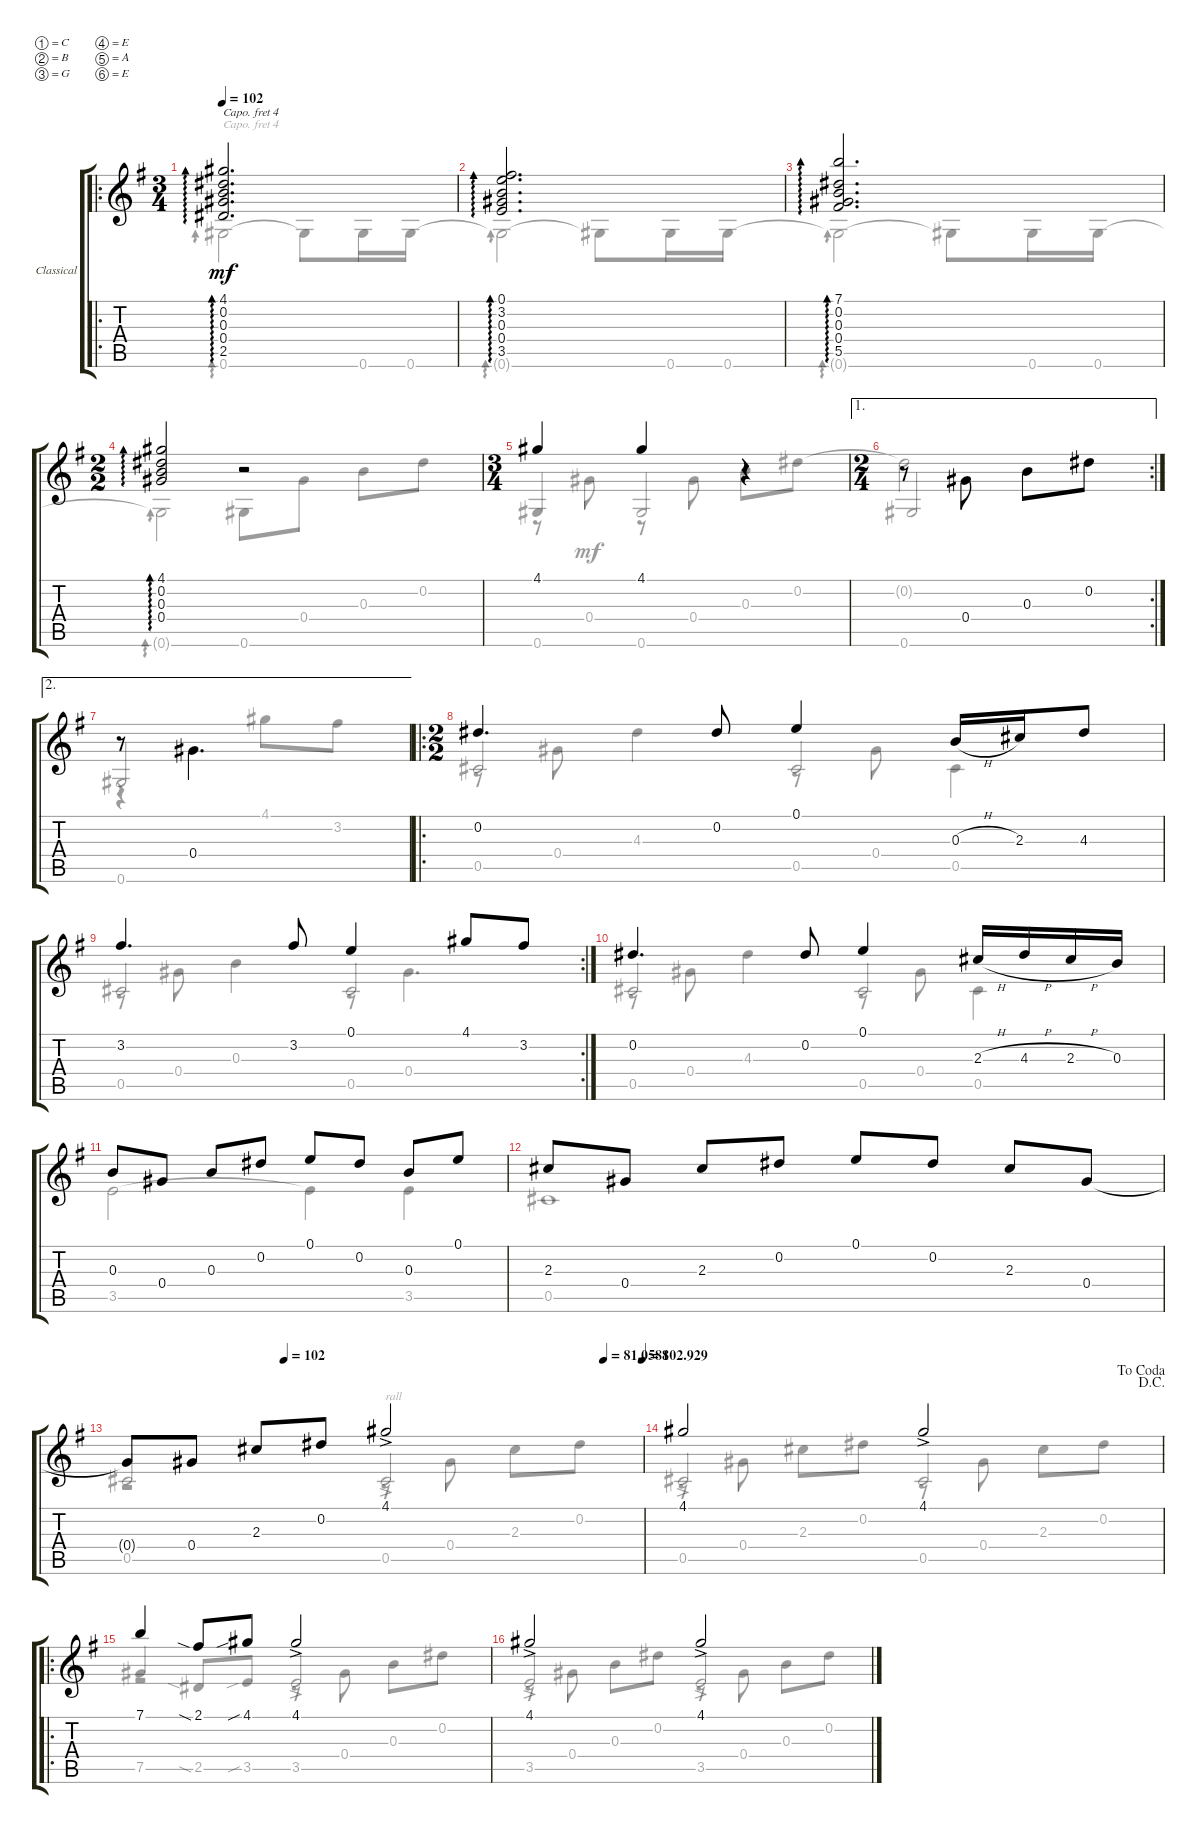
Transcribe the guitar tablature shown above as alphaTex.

\defaultSystemsLayout 4
\bracketExtendMode groupsimilarinstruments
\firstSystemTrackNameOrientation horizontal
\otherSystemsTrackNameOrientation horizontal
\track ("Classical Guitar" "Classical ") {instrument acousticguitarsteel}
\staff {score tabs}
\capo 4
\tuning (C4 B3 G3 E3 A2 E2)
\voice
\ro
\ts (3 4)
\ac
\tempo 102
\clef g2
\ks g
(4.1 0.2 0.3 0.4 2.5).2{d ad 0 dy mf instrument acousticguitarsteel} |
(0.1 3.2 0.3 0.4 3.5).2{d ad 0} |
(7.1 0.2 0.3 0.4 5.5).2{d ad 0} |
\ts (2 2)
(4.1 0.2 0.3 0.4).2{ad 0} r.2 |
\ts (3 4)
4.1.4 4.1.4 r.4 |
\ae 1
\rc 2
\ts (2 4)
r.8{beam invert} 0.4.8{beam invert} 0.3.8{beam invert} 0.2.8 |
\ae 2
r.8 0.4.4{d beam invert} |
\ro
\ts (2 2)
0.2.4{d} 0.2.8 0.1.4 0.3{h}.16 2.3.16 4.3.8 |
\rc 2
3.2.4{d} 3.2.8 0.1.4 4.1.8 3.2.8 |
0.2.4{d} 0.2.8 0.1.4 2.3{h}.16 4.3{h}.16 2.3{h}.16 0.3.16 |
0.3.8 0.4.8 0.3.8 0.2.8 0.1.8 0.2.8 0.3.8 0.1.8 |
2.3.8 0.4.8 2.3.8 0.2.8 0.1.8 0.2.8 2.3.8 0.4.8 |
\tempo (102 0.30625)
\tempo (81.0588 0.925)
\tempo (102.929 1)
0.4{t}.8 0.4.8 2.3.8 0.2.8 4.1{ac}.2 |
\jump dacapo
\jump dacoda
4.1.2 4.1{ac}.2 |
\ro
7.1.4 2.1{sia}.8 4.1{sib}.8 4.1{ac}.2 |
4.1{ac}.2 4.1{ac}.2
\voice
\clef g2
\ottava regular
\simile none
\ks g
0.6.2{ad 0 dy mf} 0.6{t}.8 0.6.16 0.6.16 |
0.6{t}.2{ad 0} 0.6{t}.8 0.6.16 0.6.16 |
0.6{t}.2{ad 0} 0.6{t}.8 0.6.16 0.6.16 |
0.6{t}.2{ad 0} 0.6.8 0.4.8 0.3.8 0.2.8 |
0.6.4{beam invert} 0.6.2{beam invert} |
0.6.2{beam invert} |
0.6.2{beam invert} |
0.5.2{beam invert} 0.5.2{beam invert} |
0.5.2{beam invert} 0.5.2{beam invert} |
0.5.2{beam invert} 0.5.2{beam invert} |
3.5.2 3.5{t}.4 3.5.4 |
0.5.1 |
0.5.2{beam invert} 0.5{ac}.2{txt "rall" beam invert} |
0.5{ac}.2{beam invert} 0.5.2{beam invert} |
7.5.4{beam invert} 2.5{sia}.8{beam invert} 3.5{sib}.8 3.5{ac}.2{beam invert} |
3.5{ac}.2{beam invert} 3.5{ac}.2{beam invert}
\voice
\clef g2
\ottava regular
\simile none
\ks g
|
|
|
|
r.8 0.4.8 r.8 0.4.8 0.3.8 0.2.8 |
0.2{t}.2 |
r.4 4.1.8 3.2.8 |
r.8 0.4.8 4.3.4 r.8 0.4.8 0.5.4 |
r.8 0.4.8 0.3.4 r.8 0.4.4{d} |
r.8 0.4.8 4.3.4 r.8 0.4.8 0.5.4 |
|
|
r.2 r.8 0.4.8 2.3.8 0.2.8 |
r.8 0.4.8 2.3.8 0.2.8 r.8 0.4.8 2.3.8 0.2.8 |
r.2 r.8 0.4.8 0.3.8 0.2.8 |
r.8 0.4.8 0.3.8 0.2.8 r.8 0.4.8 0.3.8 0.2.8
